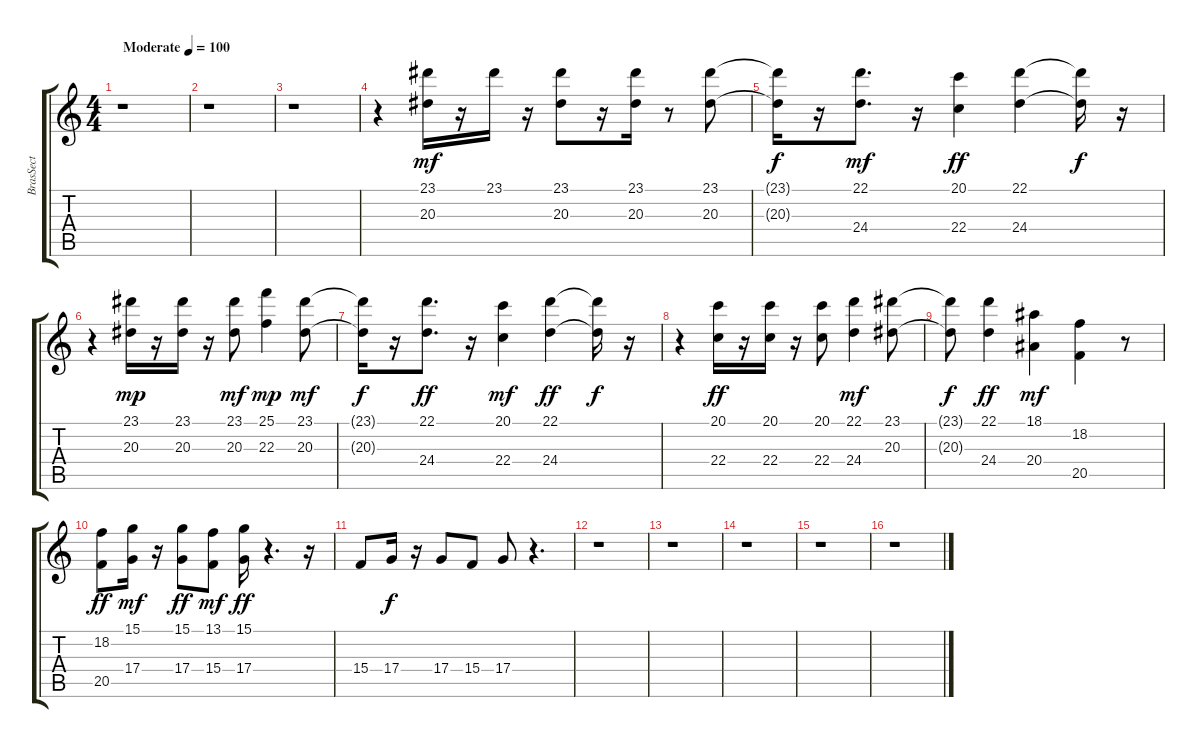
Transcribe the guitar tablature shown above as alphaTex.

\track ("BrasSect" "BrasSect") {instrument brasssection}
\staff {score tabs}
\tuning (E4 B3 G3 D3 A2 E2) {hide}
\ts (4 4)
\tempo (100 "Moderate")
\clef g2
\ks c
r.1{dy mf instrument brasssection} |
r.1 |
r.1 |
r.4 (23.1 20.3).16 r.16 23.1.16 r.16 (23.1 20.3).8 r.16 (23.1 20.3).16 r.8 (23.1 20.3).8 |
(23.1{t} 20.3{t}).16{dy f} r.16 (22.1 24.4).8{d dy mf} r.16 (20.1 22.4).4{dy ff} (22.1 24.4).4 (22.1{t} 24.4{t}).16{dy f} r.16 |
r.4 (23.1 20.3).16{dy mp} r.16 (23.1 20.3).16 r.16 (23.1 20.3).8{dy mf} (25.1 22.3).4{dy mp} (23.1 20.3).8{dy mf} |
(23.1{t} 20.3{t}).16{dy f} r.16 (22.1 24.4).8{d dy ff} r.16 (20.1 22.4).4{dy mf} (22.1 24.4).4{dy ff} (22.1{t} 24.4{t}).16{dy f} r.16 |
r.4 (20.1 22.4).16{dy ff} r.16 (20.1 22.4).16 r.16 (20.1 22.4).8 (22.1 24.4).4{dy mf} (23.1 20.3).8 |
(23.1{t} 20.3{t}).8{dy f} (22.1 24.4).4{dy ff} (18.1 20.4).4{dy mf} (18.2 20.5).4 r.8 |
(18.2 20.5).8{dy ff} (15.1 17.4).16{dy mf} r.16 (15.1 17.4).8{dy ff} (13.1 15.4).8{dy mf} (15.1 17.4).16{dy ff} r.4{d} r.16 |
15.4.8 17.4.16{dy f} r.16 17.4.8 15.4.8 17.4.8 r.4{d} |
r.1 |
r.1 |
r.1 |
r.1 |
r.1
